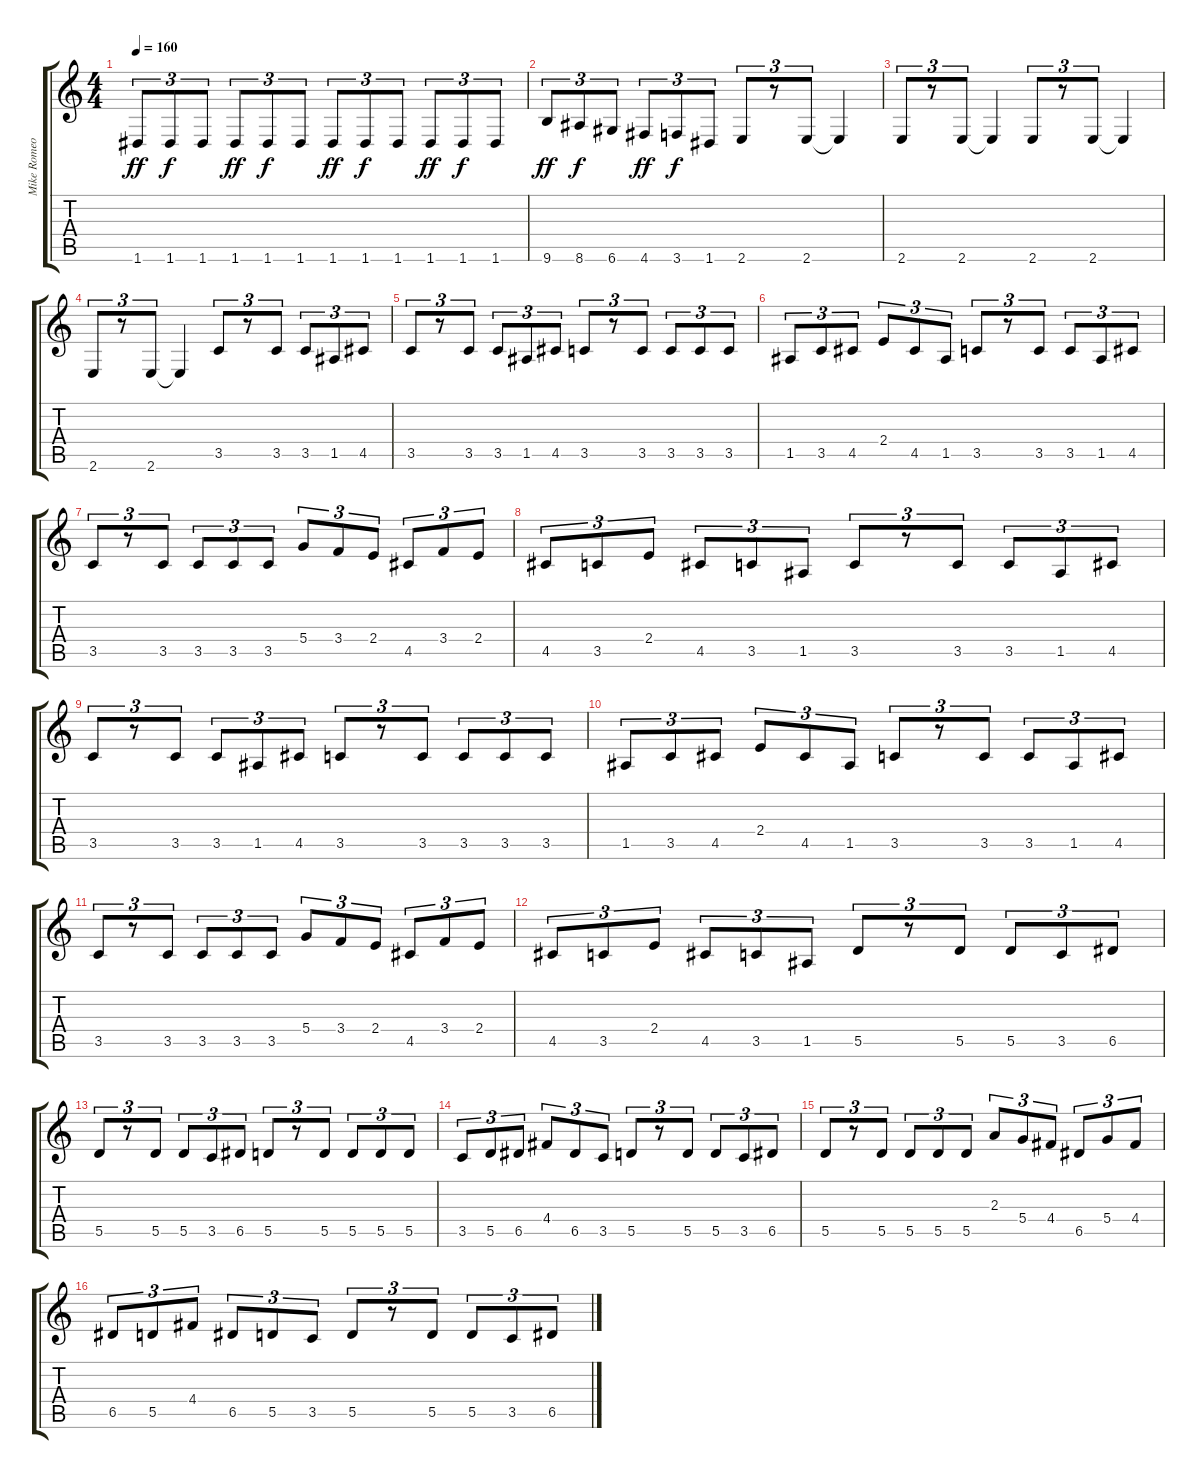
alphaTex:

\track ("Mike Romeo (Guitar)" "Mike Romeo") {instrument distortionguitar}
\staff {score tabs}
\tuning (E4 B3 G3 D3 A2 D2) {hide}
\ts (4 4)
\tempo 160
\clef g2
\ks c
1.6.8{tu (3 2) dy ff} 1.6.8{tu (3 2) dy f} 1.6.8{tu (3 2)} 1.6.8{tu (3 2) dy ff} 1.6.8{tu (3 2) dy f} 1.6.8{tu (3 2)} 1.6.8{tu (3 2) dy ff} 1.6.8{tu (3 2) dy f} 1.6.8{tu (3 2)} 1.6.8{tu (3 2) dy ff} 1.6.8{tu (3 2) dy f} 1.6.8{tu (3 2)} |
9.6.8{tu (3 2) dy ff} 8.6.8{tu (3 2) dy f} 6.6.8{tu (3 2)} 4.6.8{tu (3 2) dy ff} 3.6.8{tu (3 2) dy f} 1.6.8{tu (3 2)} 2.6.8{tu (3 2)} r.8{tu (3 2)} 2.6.8{tu (3 2)} 2.6{t}.4 |
2.6.8{tu (3 2)} r.8{tu (3 2)} 2.6.8{tu (3 2)} 2.6{t}.4 2.6.8{tu (3 2)} r.8{tu (3 2)} 2.6.8{tu (3 2)} 2.6{t}.4 |
2.6.8{tu (3 2)} r.8{tu (3 2)} 2.6.8{tu (3 2)} 2.6{t}.4 3.5.8{tu (3 2)} r.8{tu (3 2)} 3.5.8{tu (3 2)} 3.5.8{tu (3 2)} 1.5.8{tu (3 2)} 4.5.8{tu (3 2)} |
3.5.8{tu (3 2)} r.8{tu (3 2)} 3.5.8{tu (3 2)} 3.5.8{tu (3 2)} 1.5.8{tu (3 2)} 4.5.8{tu (3 2)} 3.5.8{tu (3 2)} r.8{tu (3 2)} 3.5.8{tu (3 2)} 3.5.8{tu (3 2)} 3.5.8{tu (3 2)} 3.5.8{tu (3 2)} |
1.5.8{tu (3 2)} 3.5.8{tu (3 2)} 4.5.8{tu (3 2)} 2.4.8{tu (3 2)} 4.5.8{tu (3 2)} 1.5.8{tu (3 2)} 3.5.8{tu (3 2)} r.8{tu (3 2)} 3.5.8{tu (3 2)} 3.5.8{tu (3 2)} 1.5.8{tu (3 2)} 4.5.8{tu (3 2)} |
3.5.8{tu (3 2)} r.8{tu (3 2)} 3.5.8{tu (3 2)} 3.5.8{tu (3 2)} 3.5.8{tu (3 2)} 3.5.8{tu (3 2)} 5.4.8{tu (3 2)} 3.4.8{tu (3 2)} 2.4.8{tu (3 2)} 4.5.8{tu (3 2)} 3.4.8{tu (3 2)} 2.4.8{tu (3 2)} |
4.5.8{tu (3 2)} 3.5.8{tu (3 2)} 2.4.8{tu (3 2)} 4.5.8{tu (3 2)} 3.5.8{tu (3 2)} 1.5.8{tu (3 2)} 3.5.8{tu (3 2)} r.8{tu (3 2)} 3.5.8{tu (3 2)} 3.5.8{tu (3 2)} 1.5.8{tu (3 2)} 4.5.8{tu (3 2)} |
3.5.8{tu (3 2)} r.8{tu (3 2)} 3.5.8{tu (3 2)} 3.5.8{tu (3 2)} 1.5.8{tu (3 2)} 4.5.8{tu (3 2)} 3.5.8{tu (3 2)} r.8{tu (3 2)} 3.5.8{tu (3 2)} 3.5.8{tu (3 2)} 3.5.8{tu (3 2)} 3.5.8{tu (3 2)} |
1.5.8{tu (3 2)} 3.5.8{tu (3 2)} 4.5.8{tu (3 2)} 2.4.8{tu (3 2)} 4.5.8{tu (3 2)} 1.5.8{tu (3 2)} 3.5.8{tu (3 2)} r.8{tu (3 2)} 3.5.8{tu (3 2)} 3.5.8{tu (3 2)} 1.5.8{tu (3 2)} 4.5.8{tu (3 2)} |
3.5.8{tu (3 2)} r.8{tu (3 2)} 3.5.8{tu (3 2)} 3.5.8{tu (3 2)} 3.5.8{tu (3 2)} 3.5.8{tu (3 2)} 5.4.8{tu (3 2)} 3.4.8{tu (3 2)} 2.4.8{tu (3 2)} 4.5.8{tu (3 2)} 3.4.8{tu (3 2)} 2.4.8{tu (3 2)} |
4.5.8{tu (3 2)} 3.5.8{tu (3 2)} 2.4.8{tu (3 2)} 4.5.8{tu (3 2)} 3.5.8{tu (3 2)} 1.5.8{tu (3 2)} 5.5.8{tu (3 2)} r.8{tu (3 2)} 5.5.8{tu (3 2)} 5.5.8{tu (3 2)} 3.5.8{tu (3 2)} 6.5.8{tu (3 2)} |
5.5.8{tu (3 2)} r.8{tu (3 2)} 5.5.8{tu (3 2)} 5.5.8{tu (3 2)} 3.5.8{tu (3 2)} 6.5.8{tu (3 2)} 5.5.8{tu (3 2)} r.8{tu (3 2)} 5.5.8{tu (3 2)} 5.5.8{tu (3 2)} 5.5.8{tu (3 2)} 5.5.8{tu (3 2)} |
3.5.8{tu (3 2)} 5.5.8{tu (3 2)} 6.5.8{tu (3 2)} 4.4.8{tu (3 2)} 6.5.8{tu (3 2)} 3.5.8{tu (3 2)} 5.5.8{tu (3 2)} r.8{tu (3 2)} 5.5.8{tu (3 2)} 5.5.8{tu (3 2)} 3.5.8{tu (3 2)} 6.5.8{tu (3 2)} |
5.5.8{tu (3 2)} r.8{tu (3 2)} 5.5.8{tu (3 2)} 5.5.8{tu (3 2)} 5.5.8{tu (3 2)} 5.5.8{tu (3 2)} 2.3.8{tu (3 2)} 5.4.8{tu (3 2)} 4.4.8{tu (3 2)} 6.5.8{tu (3 2)} 5.4.8{tu (3 2)} 4.4.8{tu (3 2)} |
6.5.8{tu (3 2)} 5.5.8{tu (3 2)} 4.4.8{tu (3 2)} 6.5.8{tu (3 2)} 5.5.8{tu (3 2)} 3.5.8{tu (3 2)} 5.5.8{tu (3 2)} r.8{tu (3 2)} 5.5.8{tu (3 2)} 5.5.8{tu (3 2)} 3.5.8{tu (3 2)} 6.5.8{tu (3 2)}
